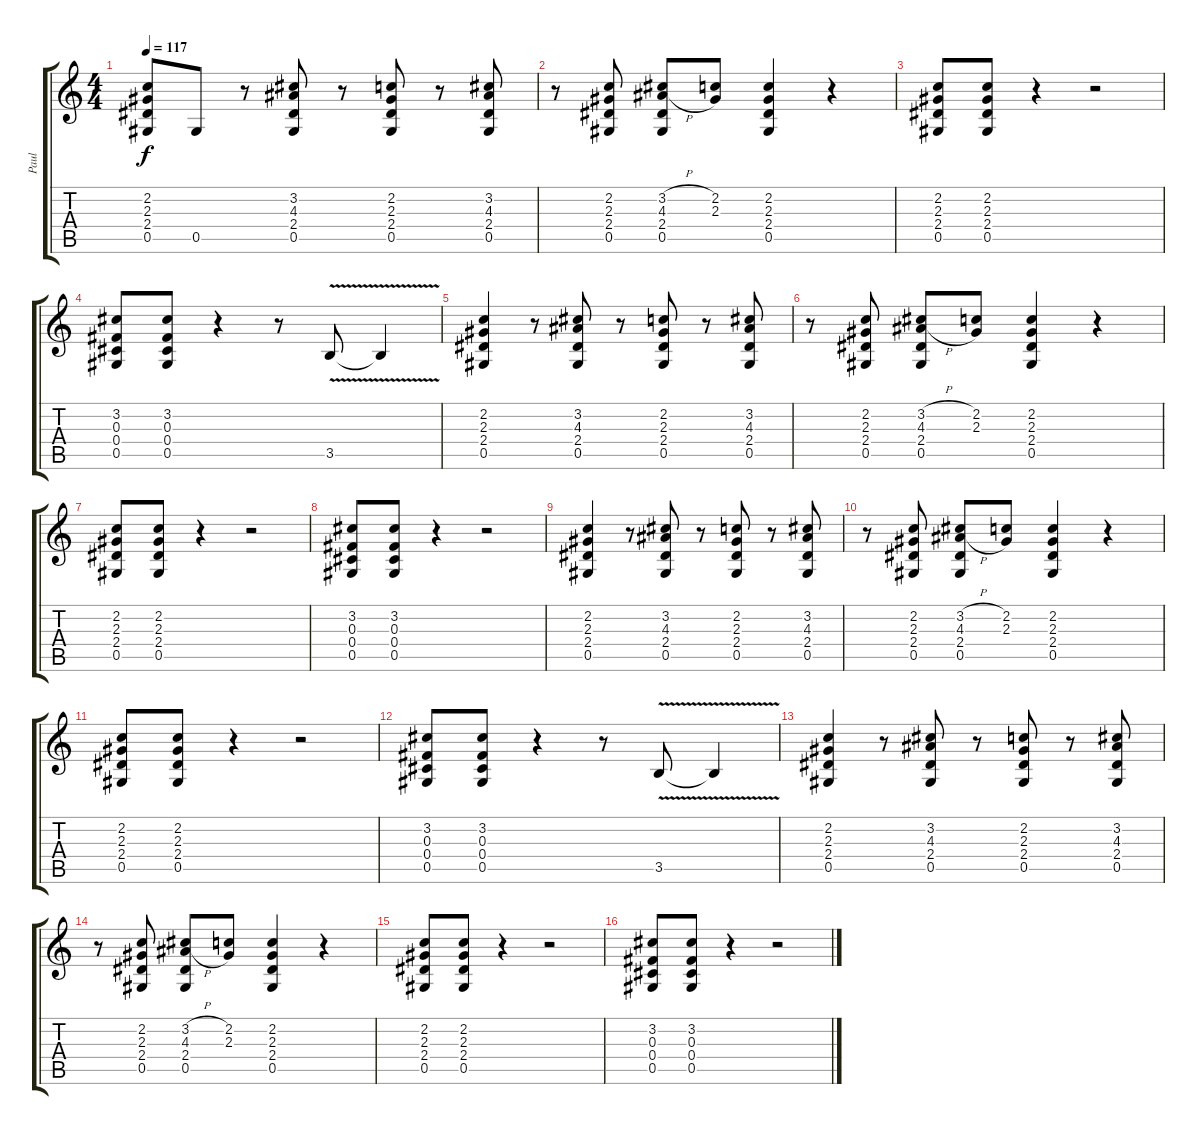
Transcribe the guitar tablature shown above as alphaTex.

\track ("Paul" "Paul") {instrument overdrivenguitar}
\staff {score tabs}
\tuning (Eb4 Bb3 Gb3 Db3 Ab2 Eb2) {hide}
\ts (4 4)
\tempo 117
\clef g2
\ks c
(2.2 2.3 2.4 0.5).8{dy f} 0.5.8 r.8 (3.2 4.3 2.4 0.5).8 r.8 (2.2 2.3 2.4 0.5).8 r.8 (3.2 4.3 2.4 0.5).8 |
r.8 (2.2 2.3 2.4 0.5).8 (3.2{h} 4.3{h} 2.4 0.5).8 (2.2 2.3).8 (2.2 2.3 2.4 0.5).4 r.4 |
(2.2 2.3 2.4 0.5).8 (2.2 2.3 2.4 0.5).8 r.4 r.2 |
(3.2 0.3 0.4 0.5).8 (3.2 0.3 0.4 0.5).8 r.4 r.8 3.5{v}.8 3.5{t}.4 |
(2.2 2.3 2.4 0.5).4 r.8 (3.2 4.3 2.4 0.5).8 r.8 (2.2 2.3 2.4 0.5).8 r.8 (3.2 4.3 2.4 0.5).8 |
r.8 (2.2 2.3 2.4 0.5).8 (3.2{h} 4.3{h} 2.4 0.5).8 (2.2 2.3).8 (2.2 2.3 2.4 0.5).4 r.4 |
(2.2 2.3 2.4 0.5).8 (2.2 2.3 2.4 0.5).8 r.4 r.2 |
(3.2 0.3 0.4 0.5).8 (3.2 0.3 0.4 0.5).8 r.4 r.2 |
(2.2 2.3 2.4 0.5).4 r.8 (3.2 4.3 2.4 0.5).8 r.8 (2.2 2.3 2.4 0.5).8 r.8 (3.2 4.3 2.4 0.5).8 |
r.8 (2.2 2.3 2.4 0.5).8 (3.2{h} 4.3{h} 2.4 0.5).8 (2.2 2.3).8 (2.2 2.3 2.4 0.5).4 r.4 |
(2.2 2.3 2.4 0.5).8 (2.2 2.3 2.4 0.5).8 r.4 r.2 |
(3.2 0.3 0.4 0.5).8 (3.2 0.3 0.4 0.5).8 r.4 r.8 3.5{v}.8 3.5{t}.4 |
(2.2 2.3 2.4 0.5).4 r.8 (3.2 4.3 2.4 0.5).8 r.8 (2.2 2.3 2.4 0.5).8 r.8 (3.2 4.3 2.4 0.5).8 |
r.8 (2.2 2.3 2.4 0.5).8 (3.2{h} 4.3{h} 2.4 0.5).8 (2.2 2.3).8 (2.2 2.3 2.4 0.5).4 r.4 |
(2.2 2.3 2.4 0.5).8 (2.2 2.3 2.4 0.5).8 r.4 r.2 |
(3.2 0.3 0.4 0.5).8 (3.2 0.3 0.4 0.5).8 r.4 r.2
